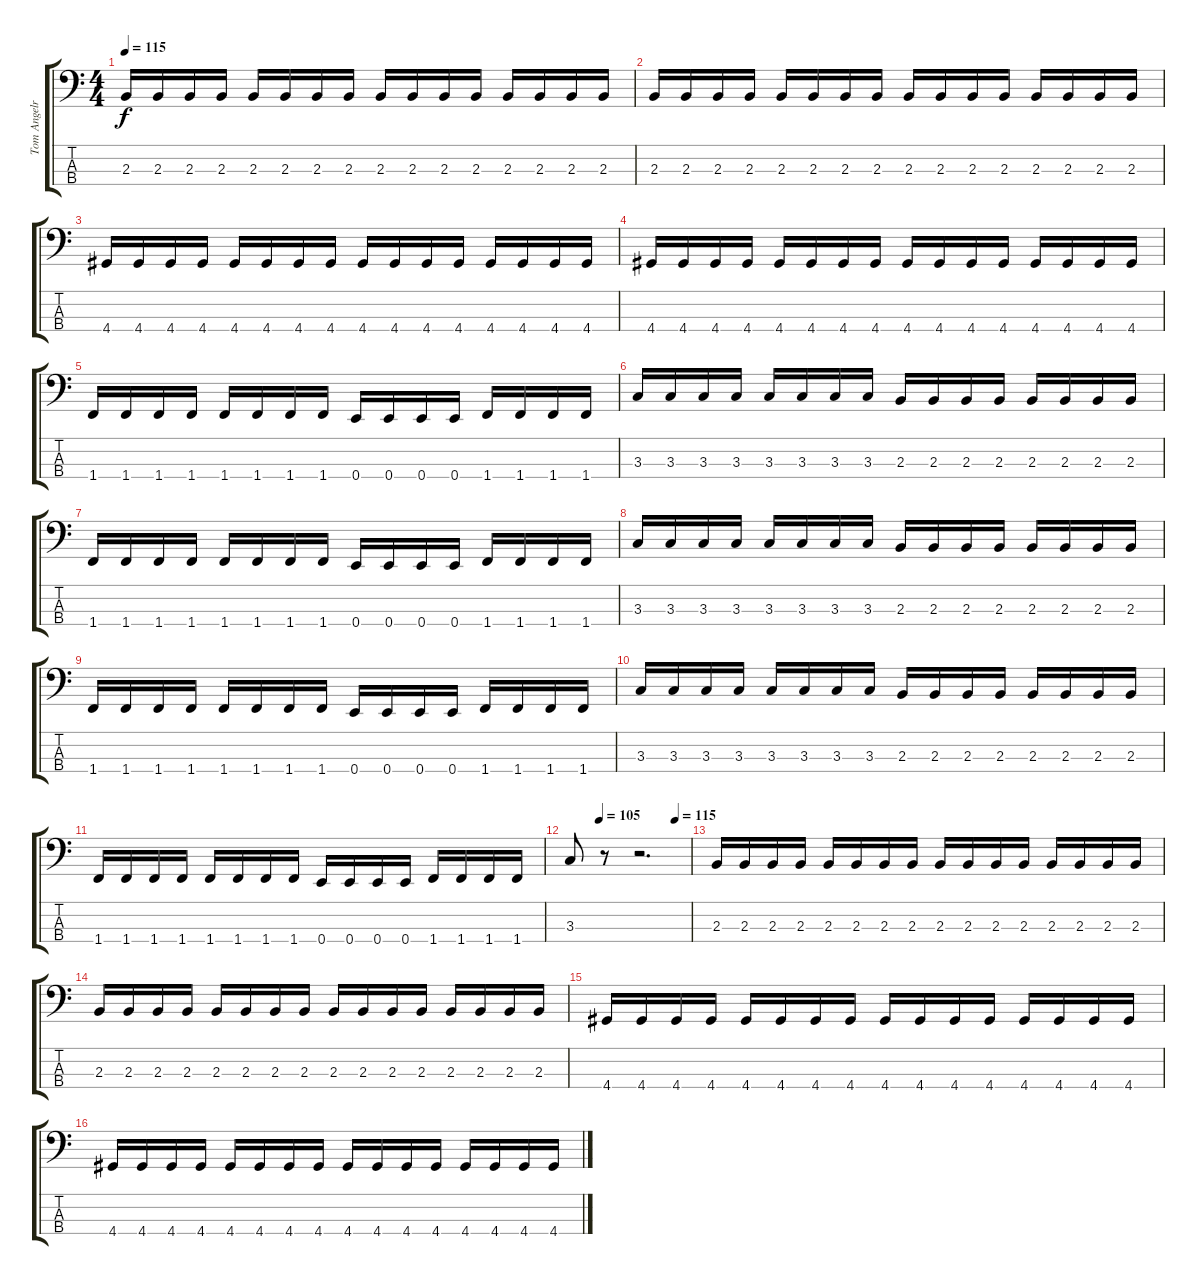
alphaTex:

\track ("Tom Angelripper (Bass)" "Tom Angelr") {instrument electricbasspick}
\staff {score tabs}
\tuning (G2 D2 A1 E1) {hide}
\ts (4 4)
\tempo 115
\clef f4
\ks c
2.3.16{dy f} 2.3.16 2.3.16 2.3.16 2.3.16 2.3.16 2.3.16 2.3.16 2.3.16 2.3.16 2.3.16 2.3.16 2.3.16 2.3.16 2.3.16 2.3.16 |
2.3.16 2.3.16 2.3.16 2.3.16 2.3.16 2.3.16 2.3.16 2.3.16 2.3.16 2.3.16 2.3.16 2.3.16 2.3.16 2.3.16 2.3.16 2.3.16 |
4.4.16 4.4.16 4.4.16 4.4.16 4.4.16 4.4.16 4.4.16 4.4.16 4.4.16 4.4.16 4.4.16 4.4.16 4.4.16 4.4.16 4.4.16 4.4.16 |
4.4.16 4.4.16 4.4.16 4.4.16 4.4.16 4.4.16 4.4.16 4.4.16 4.4.16 4.4.16 4.4.16 4.4.16 4.4.16 4.4.16 4.4.16 4.4.16 |
1.4.16 1.4.16 1.4.16 1.4.16 1.4.16 1.4.16 1.4.16 1.4.16 0.4.16 0.4.16 0.4.16 0.4.16 1.4.16 1.4.16 1.4.16 1.4.16 |
3.3.16 3.3.16 3.3.16 3.3.16 3.3.16 3.3.16 3.3.16 3.3.16 2.3.16 2.3.16 2.3.16 2.3.16 2.3.16 2.3.16 2.3.16 2.3.16 |
1.4.16 1.4.16 1.4.16 1.4.16 1.4.16 1.4.16 1.4.16 1.4.16 0.4.16 0.4.16 0.4.16 0.4.16 1.4.16 1.4.16 1.4.16 1.4.16 |
3.3.16 3.3.16 3.3.16 3.3.16 3.3.16 3.3.16 3.3.16 3.3.16 2.3.16 2.3.16 2.3.16 2.3.16 2.3.16 2.3.16 2.3.16 2.3.16 |
1.4.16 1.4.16 1.4.16 1.4.16 1.4.16 1.4.16 1.4.16 1.4.16 0.4.16 0.4.16 0.4.16 0.4.16 1.4.16 1.4.16 1.4.16 1.4.16 |
3.3.16 3.3.16 3.3.16 3.3.16 3.3.16 3.3.16 3.3.16 3.3.16 2.3.16 2.3.16 2.3.16 2.3.16 2.3.16 2.3.16 2.3.16 2.3.16 |
1.4.16 1.4.16 1.4.16 1.4.16 1.4.16 1.4.16 1.4.16 1.4.16 0.4.16 0.4.16 0.4.16 0.4.16 1.4.16 1.4.16 1.4.16 1.4.16 |
\tempo (105 0.25)
\tempo (115 0.875)
3.3.8 r.8 r.2{d} |
2.3.16 2.3.16 2.3.16 2.3.16 2.3.16 2.3.16 2.3.16 2.3.16 2.3.16 2.3.16 2.3.16 2.3.16 2.3.16 2.3.16 2.3.16 2.3.16 |
2.3.16 2.3.16 2.3.16 2.3.16 2.3.16 2.3.16 2.3.16 2.3.16 2.3.16 2.3.16 2.3.16 2.3.16 2.3.16 2.3.16 2.3.16 2.3.16 |
4.4.16 4.4.16 4.4.16 4.4.16 4.4.16 4.4.16 4.4.16 4.4.16 4.4.16 4.4.16 4.4.16 4.4.16 4.4.16 4.4.16 4.4.16 4.4.16 |
4.4.16 4.4.16 4.4.16 4.4.16 4.4.16 4.4.16 4.4.16 4.4.16 4.4.16 4.4.16 4.4.16 4.4.16 4.4.16 4.4.16 4.4.16 4.4.16
